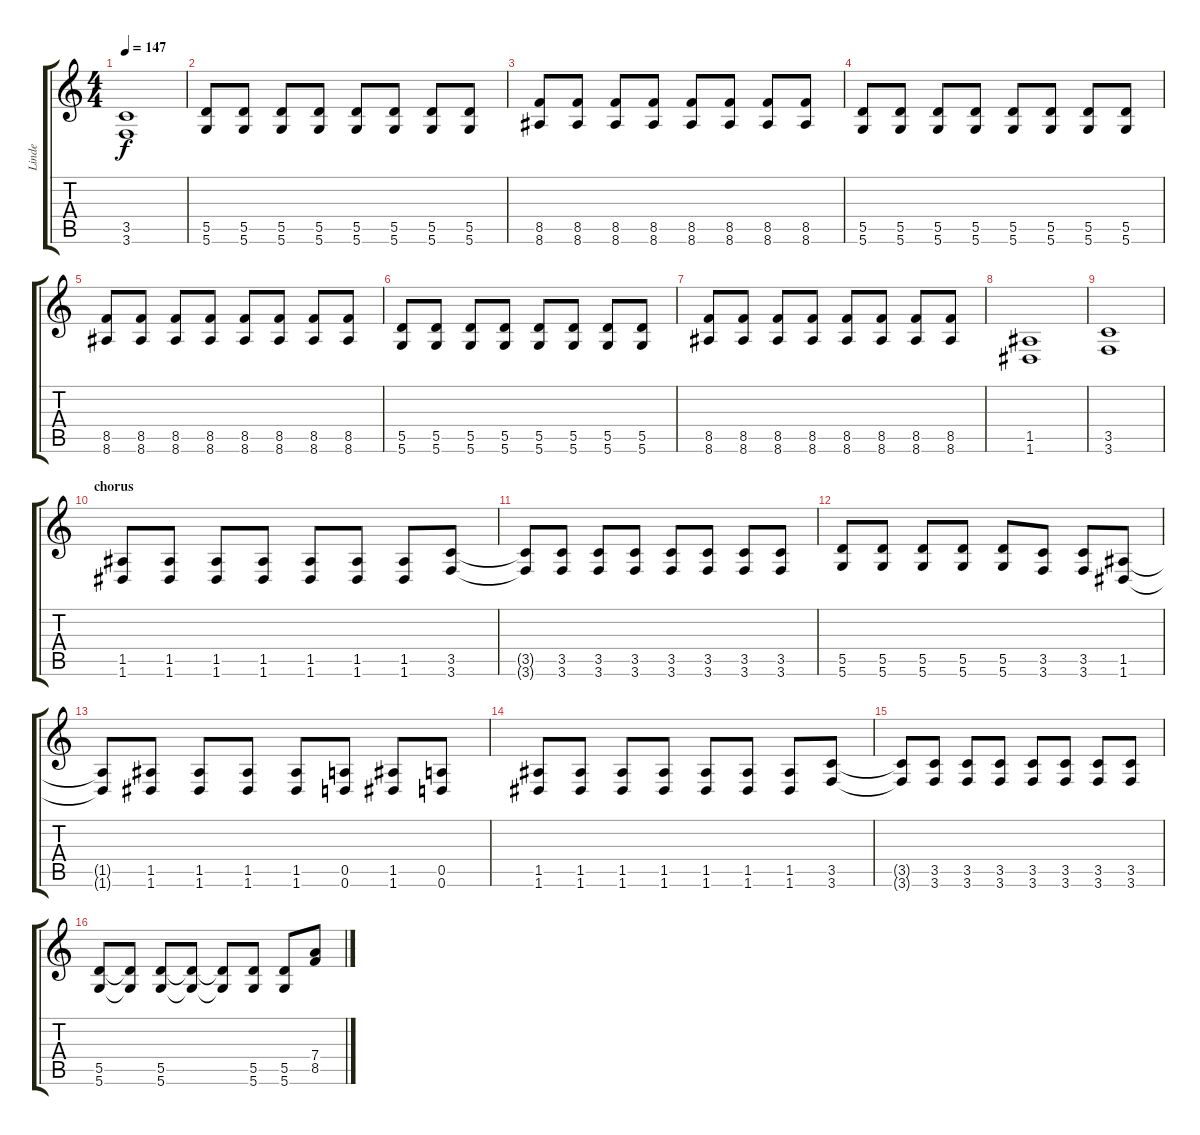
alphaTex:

\track ("Linde" "Linde") {instrument overdrivenguitar}
\staff {score tabs}
\tuning (E4 B3 G3 D3 A2 D2) {hide}
\ts (4 4)
\tempo 147
\clef g2
\ks c
(3.5 3.6).1{dy f} |
(5.5 5.6).8{instrument distortionguitar} (5.5 5.6).8 (5.5 5.6).8 (5.5 5.6).8 (5.5 5.6).8 (5.5 5.6).8 (5.5 5.6).8 (5.5 5.6).8 |
(8.5 8.6).8 (8.5 8.6).8 (8.5 8.6).8 (8.5 8.6).8 (8.5 8.6).8 (8.5 8.6).8 (8.5 8.6).8 (8.5 8.6).8 |
(5.5 5.6).8 (5.5 5.6).8 (5.5 5.6).8 (5.5 5.6).8 (5.5 5.6).8 (5.5 5.6).8 (5.5 5.6).8 (5.5 5.6).8 |
(8.5 8.6).8 (8.5 8.6).8 (8.5 8.6).8 (8.5 8.6).8 (8.5 8.6).8 (8.5 8.6).8 (8.5 8.6).8 (8.5 8.6).8 |
(5.5 5.6).8 (5.5 5.6).8 (5.5 5.6).8 (5.5 5.6).8 (5.5 5.6).8 (5.5 5.6).8 (5.5 5.6).8 (5.5 5.6).8 |
(8.5 8.6).8 (8.5 8.6).8 (8.5 8.6).8 (8.5 8.6).8 (8.5 8.6).8 (8.5 8.6).8 (8.5 8.6).8 (8.5 8.6).8 |
(1.5 1.6).1{instrument overdrivenguitar} |
(3.5 3.6).1 |
\section ("" "chorus")
(1.5 1.6).8 (1.5 1.6).8 (1.5 1.6).8 (1.5 1.6).8 (1.5 1.6).8 (1.5 1.6).8 (1.5 1.6).8 (3.5 3.6).8 |
(3.5{t} 3.6{t}).8 (3.5 3.6).8 (3.5 3.6).8 (3.5 3.6).8 (3.5 3.6).8 (3.5 3.6).8 (3.5 3.6).8 (3.5 3.6).8 |
(5.5 5.6).8 (5.5 5.6).8 (5.5 5.6).8 (5.5 5.6).8 (5.5 5.6).8 (3.5 3.6).8 (3.5 3.6).8 (1.5 1.6).8 |
(1.5{t} 1.6{t}).8 (1.5 1.6).8 (1.5 1.6).8 (1.5 1.6).8 (1.5 1.6).8 (0.5 0.6).8 (1.5 1.6).8 (0.5 0.6).8 |
(1.5 1.6).8 (1.5 1.6).8 (1.5 1.6).8 (1.5 1.6).8 (1.5 1.6).8 (1.5 1.6).8 (1.5 1.6).8 (3.5 3.6).8 |
(3.5{t} 3.6{t}).8 (3.5 3.6).8 (3.5 3.6).8 (3.5 3.6).8 (3.5 3.6).8 (3.5 3.6).8 (3.5 3.6).8 (3.5 3.6).8 |
(5.5 5.6).8 (5.5{t} 5.6{t}).8 (5.5 5.6).8 (5.5{t} 5.6{t}).8 (5.5{t} 5.6{t}).8 (5.5 5.6).8 (5.5 5.6).8 (7.4 8.5).8
